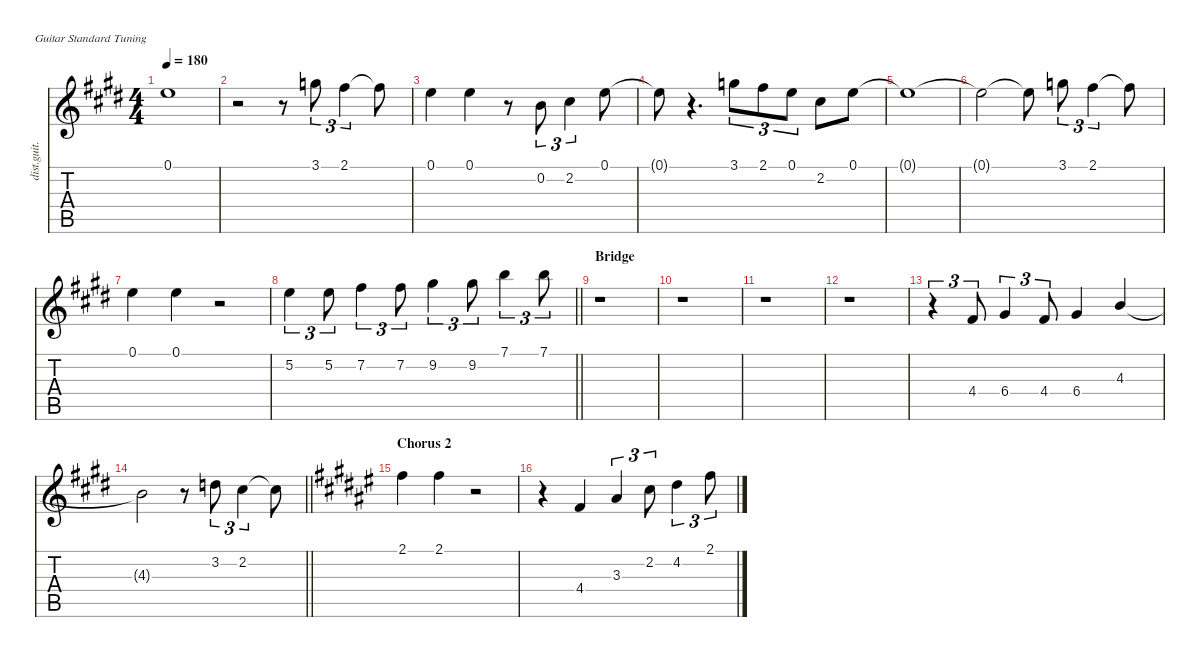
\defaultSystemsLayout 4
\hideDynamics
\bracketExtendMode nobrackets
\otherSystemsTrackNameOrientation horizontal
\track ("Guitar" "dist.guit.") {instrument distortionguitar}
\staff {score tabs}
\tuning (E4 B3 G3 D3 A2 E2)
\ts (4 4)
\tempo 180
\clef g2
\ks e
0.1{t acc forcenatural}.1{dy f beam Down} |
r.2{beam Down} r.8{beam Down} 3.1{acc forcenatural}.8{tu (3 2) beam Down} 2.1{acc #}.4{tu (3 2) beam Down} 2.1{t acc #}.8{beam Down} |
0.1{acc forcenatural}.4{beam Down} 0.1{acc forcenatural}.4{beam Down} r.8{beam Down} 0.2{acc forcenatural}.8{tu (3 2) beam Down} 2.2{acc #}.4{tu (3 2) beam Down} 0.1{acc forcenatural}.8{beam Down} |
0.1{t acc forcenatural}.8{beam Down} r.4{d beam Down} 3.1{acc forcenatural}.8{tu (3 2) beam Down} 2.1{acc #}.8{tu (3 2) beam Down} 0.1{acc forcenatural}.8{tu (3 2) beam Down} 2.2{acc #}.8{beam Down} 0.1{acc forcenatural}.8{beam Down} |
0.1{t acc forcenatural}.1{beam Down} |
0.1{t acc forcenatural}.2{beam Down} 0.1{t acc forcenatural}.8{beam Down} 3.1{acc forcenatural}.8{tu (3 2) beam Down} 2.1{acc #}.4{tu (3 2) beam Down} 2.1{t acc #}.8{beam Down} |
0.1{acc forcenatural}.4{beam Down} 0.1{acc forcenatural}.4{beam Down} r.2{beam Down} |
\barLineRight lightlight
5.2{acc forcenatural}.4{tu (3 2) beam Down} 5.2{acc forcenatural}.8{tu (3 2) dy mf beam Down} 7.2{acc #}.4{tu (3 2) beam Down} 7.2{acc #}.8{tu (3 2) beam Down} 9.2{acc #}.4{tu (3 2) beam Down} 9.2{acc #}.8{tu (3 2) beam Down} 7.1{acc forcenatural}.4{tu (3 2) beam Down} 7.1{acc forcenatural}.8{tu (3 2) beam Down} |
\section ("" "Bridge")
r.1{beam Down} |
r.1{beam Down} |
r.1{beam Down} |
r.1{beam Down} |
r.4{tu (3 2) beam Down} 4.4{acc #}.8{tu (3 2) dy f beam Up} 6.4{acc #}.4{tu (3 2) beam Up} 4.4{acc #}.8{tu (3 2) beam Up} 6.4{acc #}.4{beam Up} 4.3{acc forcenatural}.4{beam Up} |
\barLineRight lightlight
4.3{t acc forcenatural}.2{beam Down} r.8{beam Down} 3.2{acc forcenatural}.8{tu (3 2) beam Down} 2.2{acc #}.4{tu (3 2) beam Down} 2.2{t acc #}.8{beam Down} |
\section ("" "Chorus 2")
\ks f#
2.1{acc #}.4{beam Down} 2.1{acc #}.4{beam Down} r.2{beam Down} |
r.4{beam Down} 4.4{acc #}.4{beam Up} 3.3{acc #}.4{tu (3 2) beam Up} 2.2{acc #}.8{tu (3 2) beam Down} 4.2{acc #}.4{tu (3 2) beam Down} 2.1{acc #}.8{tu (3 2) beam Down}
